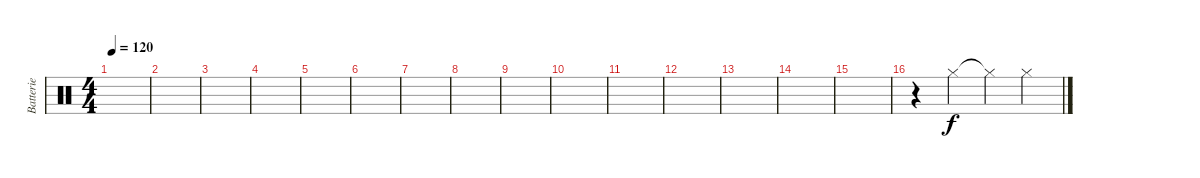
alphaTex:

\track ("Batterie" "Batterie") {instrument percussion}
\staff {score}
\articulation defaults
\ts (4 4)
\tempo 120
\clef neutral
\ks c
|
|
|
|
|
|
|
|
|
|
|
|
|
|
|
r.4 "Hi-Hat (closed)".4 "Hi-Hat (closed)"{t}.4 "Hi-Hat (closed)".4
